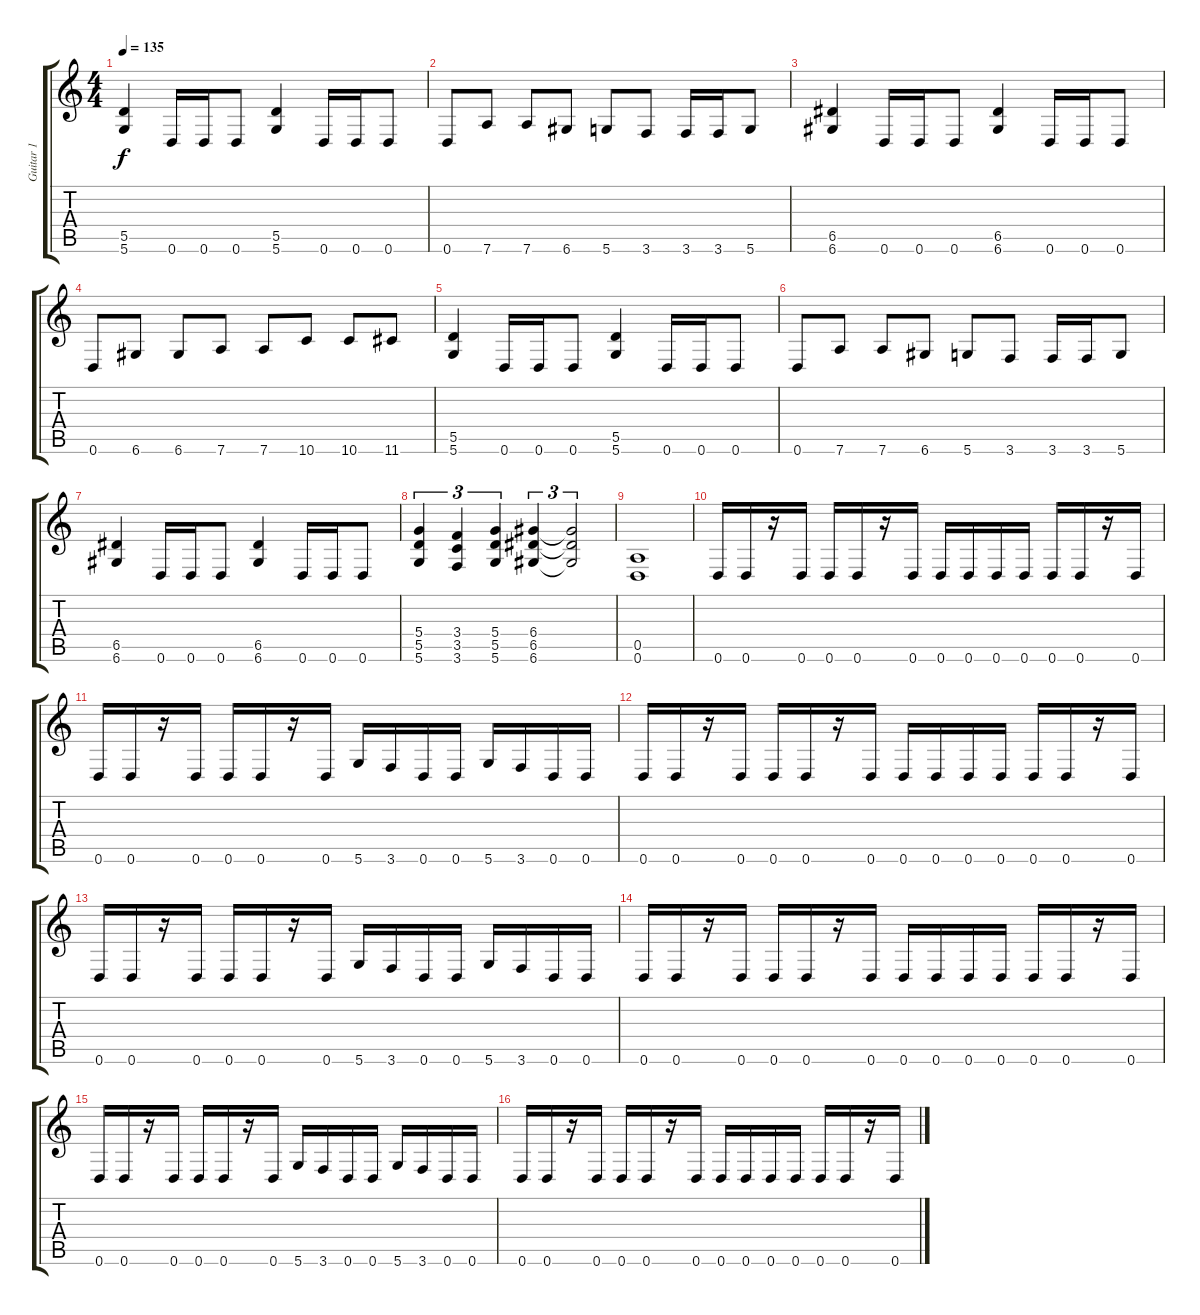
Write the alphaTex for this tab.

\track ("Guitar 1" "Guitar 1") {instrument distortionguitar}
\staff {score tabs}
\tuning (E4 B3 G3 D3 A2 D2) {hide}
\ts (4 4)
\tempo 135
\clef g2
\ks c
(5.5 5.6).4{dy f} 0.6.16 0.6.16 0.6.8 (5.5 5.6).4 0.6.16 0.6.16 0.6.8 |
0.6.8 7.6.8 7.6.8 6.6.8 5.6.8 3.6.8 3.6.16 3.6.16 5.6.8 |
(6.5 6.6).4 0.6.16 0.6.16 0.6.8 (6.5 6.6).4 0.6.16 0.6.16 0.6.8 |
0.6.8 6.6.8 6.6.8 7.6.8 7.6.8 10.6.8 10.6.8 11.6.8 |
(5.5 5.6).4 0.6.16 0.6.16 0.6.8 (5.5 5.6).4 0.6.16 0.6.16 0.6.8 |
0.6.8 7.6.8 7.6.8 6.6.8 5.6.8 3.6.8 3.6.16 3.6.16 5.6.8 |
(6.5 6.6).4 0.6.16 0.6.16 0.6.8 (6.5 6.6).4 0.6.16 0.6.16 0.6.8 |
(5.4 5.5 5.6).4{tu (3 2)} (3.4 3.5 3.6).4{tu (3 2)} (5.4 5.5 5.6).4{tu (3 2)} (6.4 6.5 6.6).4{tu (3 2)} (6.4{t} 6.5{t} 6.6{t}).2{tu (3 2)} |
(0.5 0.6).1 |
0.6.16 0.6.16 r.16 0.6.16 0.6.16 0.6.16 r.16 0.6.16 0.6.16 0.6.16 0.6.16 0.6.16 0.6.16 0.6.16 r.16 0.6.16 |
0.6.16 0.6.16 r.16 0.6.16 0.6.16 0.6.16 r.16 0.6.16 5.6.16 3.6.16 0.6.16 0.6.16 5.6.16 3.6.16 0.6.16 0.6.16 |
0.6.16 0.6.16 r.16 0.6.16 0.6.16 0.6.16 r.16 0.6.16 0.6.16 0.6.16 0.6.16 0.6.16 0.6.16 0.6.16 r.16 0.6.16 |
0.6.16 0.6.16 r.16 0.6.16 0.6.16 0.6.16 r.16 0.6.16 5.6.16 3.6.16 0.6.16 0.6.16 5.6.16 3.6.16 0.6.16 0.6.16 |
0.6.16 0.6.16 r.16 0.6.16 0.6.16 0.6.16 r.16 0.6.16 0.6.16 0.6.16 0.6.16 0.6.16 0.6.16 0.6.16 r.16 0.6.16 |
0.6.16 0.6.16 r.16 0.6.16 0.6.16 0.6.16 r.16 0.6.16 5.6.16 3.6.16 0.6.16 0.6.16 5.6.16 3.6.16 0.6.16 0.6.16 |
0.6.16 0.6.16 r.16 0.6.16 0.6.16 0.6.16 r.16 0.6.16 0.6.16 0.6.16 0.6.16 0.6.16 0.6.16 0.6.16 r.16 0.6.16
